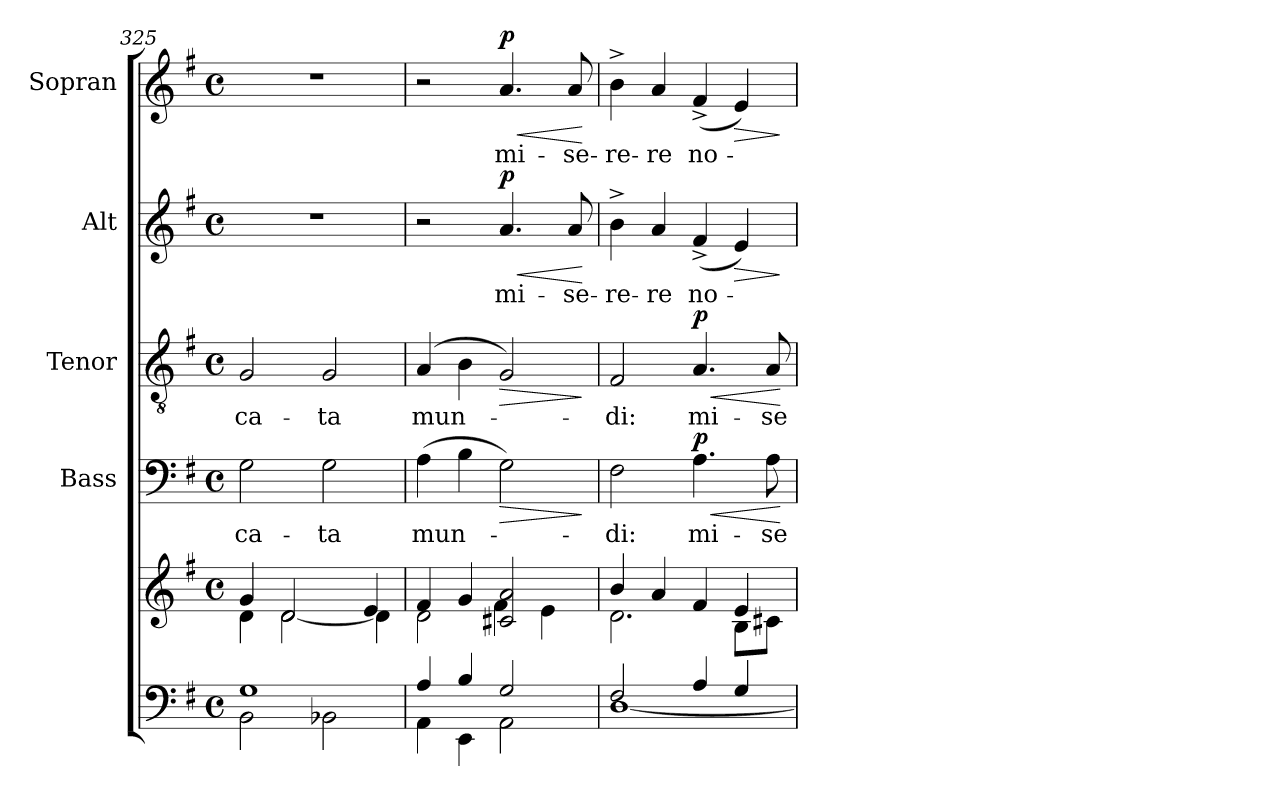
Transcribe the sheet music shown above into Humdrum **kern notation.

**kern	**kern	**kern	**text	**dynam	**kern	**text	**dynam	**kern	**text	**dynam	**kern	**text	**dynam
*part5	*part5	*part4	*part4	*part4	*part3	*part3	*part3	*part2	*part2	*part2	*part1	*part1	*part1
*staff6	*staff5	*staff4	*staff4	*staff4	*staff3	*staff3	*staff3	*staff2	*staff2	*staff2	*staff1	*staff1	*staff1
*	*	*I"Bass	*	*	*I"Tenor	*	*	*I"Alt	*	*	*I"Sopran	*	*
*	*	*I'B.	*	*	*I'T.	*	*	*I'A.	*	*	*I'S.	*	*
*clefF4	*clefG2	*clefF4	*	*	*clefGv2	*	*	*clefG2	*	*	*clefG2	*	*
*k[f#]	*k[f#]	*k[f#]	*	*	*k[f#]	*	*	*k[f#]	*	*	*k[f#]	*	*
*G:	*G:	*G:	*	*	*G:	*	*	*G:	*	*	*G:	*	*
*M4/4	*M4/4	*M4/4	*	*	*M4/4	*	*	*M4/4	*	*	*M4/4	*	*
*met(c)	*met(c)	*met(c)	*	*	*met(c)	*	*	*met(c)	*	*	*met(c)	*	*
=325	=325	=325	=325	=325	=325	=325	=325	=325	=325	=325	=325	=325	=325
*^	*^	*	*	*	*	*	*	*	*	*	*	*	*
!	!	!	!	!	!LO:LY:b	!	!	!LO:LY:b	!	!	!	!	!	!	!
1G	2BB\	4g/	4d\	2G\	-ca-	.	2G/	-ca-	.	1r	.	.	1r	.	.
.	.	2d/	[<2d\	.	.	.	.	.	.	.	.	.	.	.	.
!	!	!	!	!	!LO:LY:b	!	!	!LO:LY:b	!	!	!	!	!	!	!
.	2BB-X\	.	.	2G\	-ta	.	2G/	-ta	.	.	.	.	.	.	.
.	.	4e/	4d\]	.	.	.	.	.	.	.	.	.	.	.	.
!!LO:LB:g=z
=326	=326	=326	=326	=326	=326	=326	=326	=326	=326	=326	=326	=326	=326	=326	=326
!	!	!	!	!	!LO:LY:b	!	!	!LO:LY:b	!	!	!	!	!	!	!
4A/	4AA\	4f#/	2d\	(>4A\	mun-	.	(4A/	mun-	.	2r	.	.	2r	.	.
4B/	4EE\	4g/	.	4B\	.	.	4B\	.	.	.	.	.	.	.	.
!	!	!	!	!	!	!LO:HP:b	!	!	!LO:HP:b	!	!LO:LY:b	!LO:HP:b	!	!LO:LY:b	!LO:HP:b
!	!	!	!	!	!	!	!	!	!	!	!	!LO:DY:n=1:a	!	!	!LO:DY:n=1:a
2G/	2AA\	2c#X/ 2a/	4f#\	2G\)	.	>	2G/)	.	>	4.a/	mi-	< p	4.a/	mi-	< p
.	.	.	4e\	.	.	.	.	.	.	.	.	.	.	.	.
!	!	!	!	!	!	!	!	!	!	!	!LO:LY:b	!	!	!LO:LY:b	!
.	.	.	.	.	.	.	.	.	.	8a/	-se-	.	8a/	-se-	.
*v	*v	*	*	*	*	*	*	*	*	*	*	*	*	*	*
*	*v	*v	*	*	*	*	*	*	*	*	*	*	*	*
.	.	.	.	]	.	.	]	.	.	[	.	.	[
=327	=327	=327	=327	=327	=327	=327	=327	=327	=327	=327	=327	=327	=327
*^	*^	*	*	*	*	*	*	*	*	*	*	*	*
!	!	!	!	!	!LO:LY:b	!	!	!LO:LY:b	!	!	!LO:LY:b	!	!	!LO:LY:b	!
2F#/	[<1D	4b/	2.d\	2F#\	-di:	.	2F#/	-di:	.	4b^>\	-re-	.	4b^>\	-re-	.
!	!	!	!	!	!	!	!	!	!	!	!LO:LY:b	!	!	!LO:LY:b	!
.	.	4a/	.	.	.	.	.	.	.	4a/	-re	.	4a/	-re	.
!	!	!	!	!	!LO:LY:b	!LO:HP:b	!	!LO:LY:b	!LO:HP:b	!	!LO:LY:b	!	!	!LO:LY:b	!
!	!	!	!	!	!	!LO:DY:n=1:a	!	!	!LO:DY:n=1:a	!	!	!	!	!	!
4A/	.	4f#/	.	4.A\	mi-	< p	4.A/	mi-	< p	(<4f#^>/	no-	.	(<4f#^>/	no-	.
!	!	!	!	!	!	!	!	!	!	!	!	!LO:HP:b	!	!	!LO:HP:b
4G/	.	4e/	8B\L	.	.	.	.	.	.	4e/)	.	>	4e/)	.	>
!	!	!	!	!	!LO:LY:b	!	!	!LO:LY:b	!	!	!	!	!	!	!
.	.	.	8c#X\J	8A\	-se-	.	8A/	-se-	.	.	.	.	.	.	.
*v	*v	*	*	*	*	*	*	*	*	*	*	*	*	*	*
*	*v	*v	*	*	*	*	*	*	*	*	*	*	*	*
.	.	.	.	[	.	.	[	.	.	]	.	.	]
=	=	=	=	=	=	=	=	=	=	=	=	=	=
*-	*-	*-	*-	*-	*-	*-	*-	*-	*-	*-	*-	*-	*-
